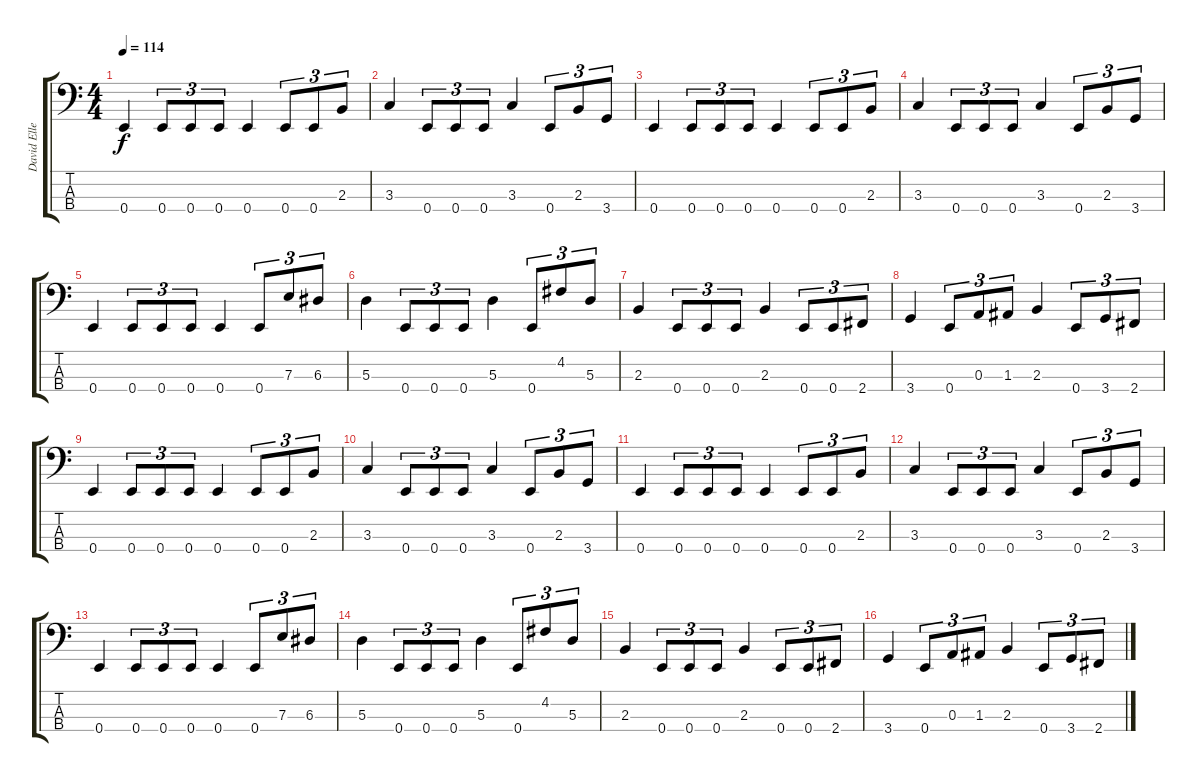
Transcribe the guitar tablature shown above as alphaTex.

\track ("David Ellefson" "David Elle") {instrument electricbasspick}
\staff {score tabs}
\tuning (G2 D2 A1 E1) {hide}
\ts (4 4)
\tempo 114
\clef f4
\ks c
0.4.4{dy f} 0.4.8{tu (3 2)} 0.4.8{tu (3 2)} 0.4.8{tu (3 2)} 0.4.4 0.4.8{tu (3 2)} 0.4.8{tu (3 2)} 2.3.8{tu (3 2)} |
3.3.4 0.4.8{tu (3 2)} 0.4.8{tu (3 2)} 0.4.8{tu (3 2)} 3.3.4 0.4.8{tu (3 2)} 2.3.8{tu (3 2)} 3.4.8{tu (3 2)} |
0.4.4 0.4.8{tu (3 2)} 0.4.8{tu (3 2)} 0.4.8{tu (3 2)} 0.4.4 0.4.8{tu (3 2)} 0.4.8{tu (3 2)} 2.3.8{tu (3 2)} |
3.3.4 0.4.8{tu (3 2)} 0.4.8{tu (3 2)} 0.4.8{tu (3 2)} 3.3.4 0.4.8{tu (3 2)} 2.3.8{tu (3 2)} 3.4.8{tu (3 2)} |
0.4.4 0.4.8{tu (3 2)} 0.4.8{tu (3 2)} 0.4.8{tu (3 2)} 0.4.4 0.4.8{tu (3 2)} 7.3.8{tu (3 2)} 6.3.8{tu (3 2)} |
5.3.4 0.4.8{tu (3 2)} 0.4.8{tu (3 2)} 0.4.8{tu (3 2)} 5.3.4 0.4.8{tu (3 2)} 4.2.8{tu (3 2)} 5.3.8{tu (3 2)} |
2.3.4 0.4.8{tu (3 2)} 0.4.8{tu (3 2)} 0.4.8{tu (3 2)} 2.3.4 0.4.8{tu (3 2)} 0.4.8{tu (3 2)} 2.4.8{tu (3 2)} |
3.4.4 0.4.8{tu (3 2)} 0.3.8{tu (3 2)} 1.3.8{tu (3 2)} 2.3.4 0.4.8{tu (3 2)} 3.4.8{tu (3 2)} 2.4.8{tu (3 2)} |
0.4.4 0.4.8{tu (3 2)} 0.4.8{tu (3 2)} 0.4.8{tu (3 2)} 0.4.4 0.4.8{tu (3 2)} 0.4.8{tu (3 2)} 2.3.8{tu (3 2)} |
3.3.4 0.4.8{tu (3 2)} 0.4.8{tu (3 2)} 0.4.8{tu (3 2)} 3.3.4 0.4.8{tu (3 2)} 2.3.8{tu (3 2)} 3.4.8{tu (3 2)} |
0.4.4 0.4.8{tu (3 2)} 0.4.8{tu (3 2)} 0.4.8{tu (3 2)} 0.4.4 0.4.8{tu (3 2)} 0.4.8{tu (3 2)} 2.3.8{tu (3 2)} |
3.3.4 0.4.8{tu (3 2)} 0.4.8{tu (3 2)} 0.4.8{tu (3 2)} 3.3.4 0.4.8{tu (3 2)} 2.3.8{tu (3 2)} 3.4.8{tu (3 2)} |
0.4.4 0.4.8{tu (3 2)} 0.4.8{tu (3 2)} 0.4.8{tu (3 2)} 0.4.4 0.4.8{tu (3 2)} 7.3.8{tu (3 2)} 6.3.8{tu (3 2)} |
5.3.4 0.4.8{tu (3 2)} 0.4.8{tu (3 2)} 0.4.8{tu (3 2)} 5.3.4 0.4.8{tu (3 2)} 4.2.8{tu (3 2)} 5.3.8{tu (3 2)} |
2.3.4 0.4.8{tu (3 2)} 0.4.8{tu (3 2)} 0.4.8{tu (3 2)} 2.3.4 0.4.8{tu (3 2)} 0.4.8{tu (3 2)} 2.4.8{tu (3 2)} |
3.4.4 0.4.8{tu (3 2)} 0.3.8{tu (3 2)} 1.3.8{tu (3 2)} 2.3.4 0.4.8{tu (3 2)} 3.4.8{tu (3 2)} 2.4.8{tu (3 2)}
